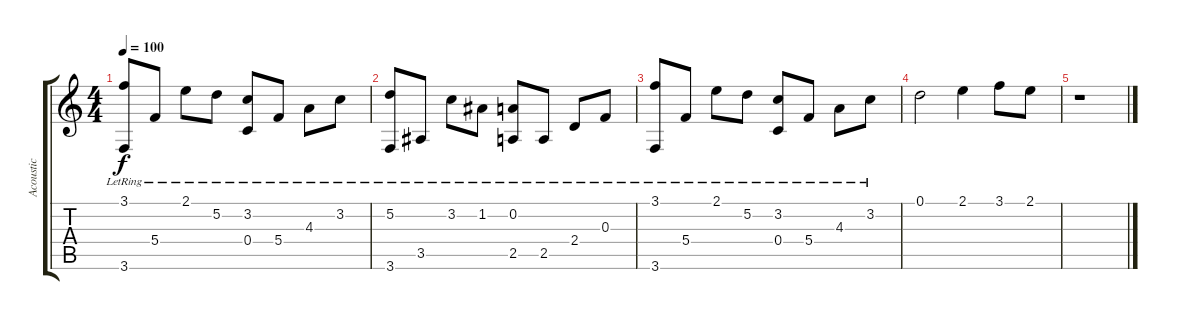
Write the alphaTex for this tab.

\track ("Acoustic " "Acoustic ") {instrument acousticguitarsteel}
\staff {score tabs}
\tuning (D4 A3 F3 C3 G2 D2) {hide}
\ts (4 4)
\tempo 100
\clef g2
\ks c
(3.1{lr} 3.6{lr}).8{dy f} 5.4{lr}.8 2.1{lr}.8 5.2{lr}.8 (3.2{lr} 0.4{lr}).8 5.4{lr}.8 4.3{lr}.8 3.2{lr}.8 |
(5.2{lr} 3.6{lr}).8 3.5{lr}.8 3.2{lr}.8 1.2{lr}.8 (0.2{lr} 2.5{lr}).8 2.5{lr}.8 2.4{lr}.8 0.3{lr}.8 |
(3.1{lr} 3.6{lr}).8 5.4{lr}.8 2.1{lr}.8 5.2{lr}.8 (3.2{lr} 0.4{lr}).8 5.4{lr}.8 4.3{lr}.8 3.2{lr}.8 |
0.1.2 2.1.4 3.1.8 2.1.8 |
r.1
